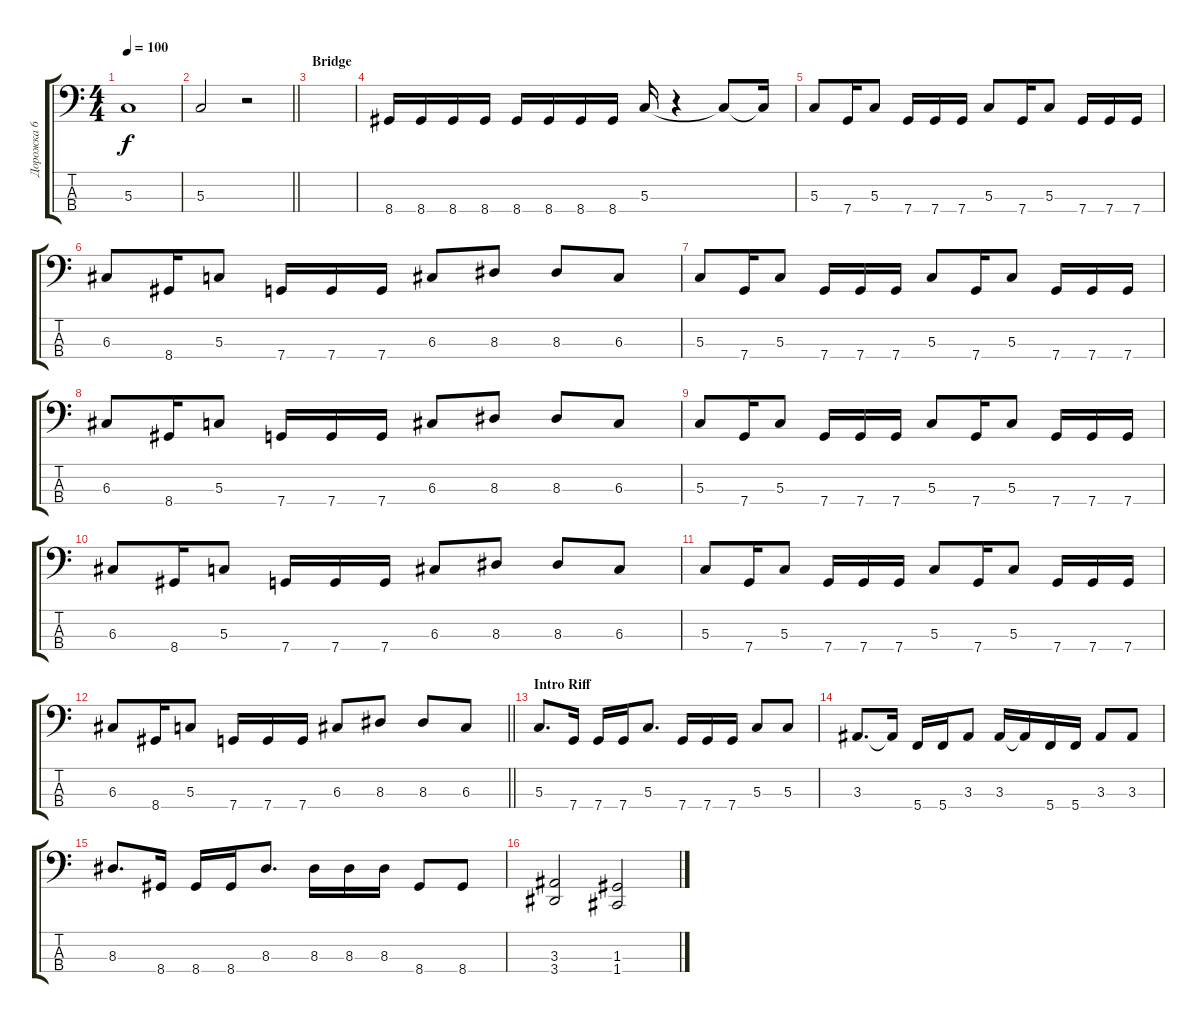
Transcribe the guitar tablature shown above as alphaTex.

\track ("Дорожка 6" "Дорожка 6") {instrument acousticguitarsteel}
\staff {score tabs}
\tuning (F2 C2 G1 C1) {hide}
\ts (4 4)
\tempo 100
\clef f4
\ks c
5.3.1{dy f} |
\barLineRight lightlight
5.3.2 r.2 |
\section ("" "Bridge")
|
8.4.16 8.4.16 8.4.16 8.4.16 8.4.16 8.4.16 8.4.16 8.4.16 5.3.16 r.4 5.3{t}.8 5.3{t}.16 |
5.3.8 7.4.16 5.3.8 7.4.16 7.4.16 7.4.16 5.3.8 7.4.16 5.3.8 7.4.16 7.4.16 7.4.16 |
6.3.8 8.4.16 5.3.8 7.4.16 7.4.16 7.4.16 6.3.8 8.3.8 8.3.8 6.3.8 |
5.3.8 7.4.16 5.3.8 7.4.16 7.4.16 7.4.16 5.3.8 7.4.16 5.3.8 7.4.16 7.4.16 7.4.16 |
6.3.8 8.4.16 5.3.8 7.4.16 7.4.16 7.4.16 6.3.8 8.3.8 8.3.8 6.3.8 |
5.3.8 7.4.16 5.3.8 7.4.16 7.4.16 7.4.16 5.3.8 7.4.16 5.3.8 7.4.16 7.4.16 7.4.16 |
6.3.8 8.4.16 5.3.8 7.4.16 7.4.16 7.4.16 6.3.8 8.3.8 8.3.8 6.3.8 |
5.3.8 7.4.16 5.3.8 7.4.16 7.4.16 7.4.16 5.3.8 7.4.16 5.3.8 7.4.16 7.4.16 7.4.16 |
\barLineRight lightlight
6.3.8 8.4.16 5.3.8 7.4.16 7.4.16 7.4.16 6.3.8 8.3.8 8.3.8 6.3.8 |
\section ("" "Intro Riff")
5.3.8{d} 7.4.16 7.4.16 7.4.16 5.3.8{d} 7.4.16 7.4.16 7.4.16 5.3.8 5.3.8 |
3.3.8{d} 3.3{t}.16 5.4.16 5.4.16 3.3.8 3.3.16 3.3{t}.16 5.4.16 5.4.16 3.3.8 3.3.8 |
8.3.8{d} 8.4.16 8.4.16 8.4.16 8.3.8{d} 8.3.16 8.3.16 8.3.16 8.4.8 8.4.8 |
(3.3 3.4).2 (1.3 1.4).2
